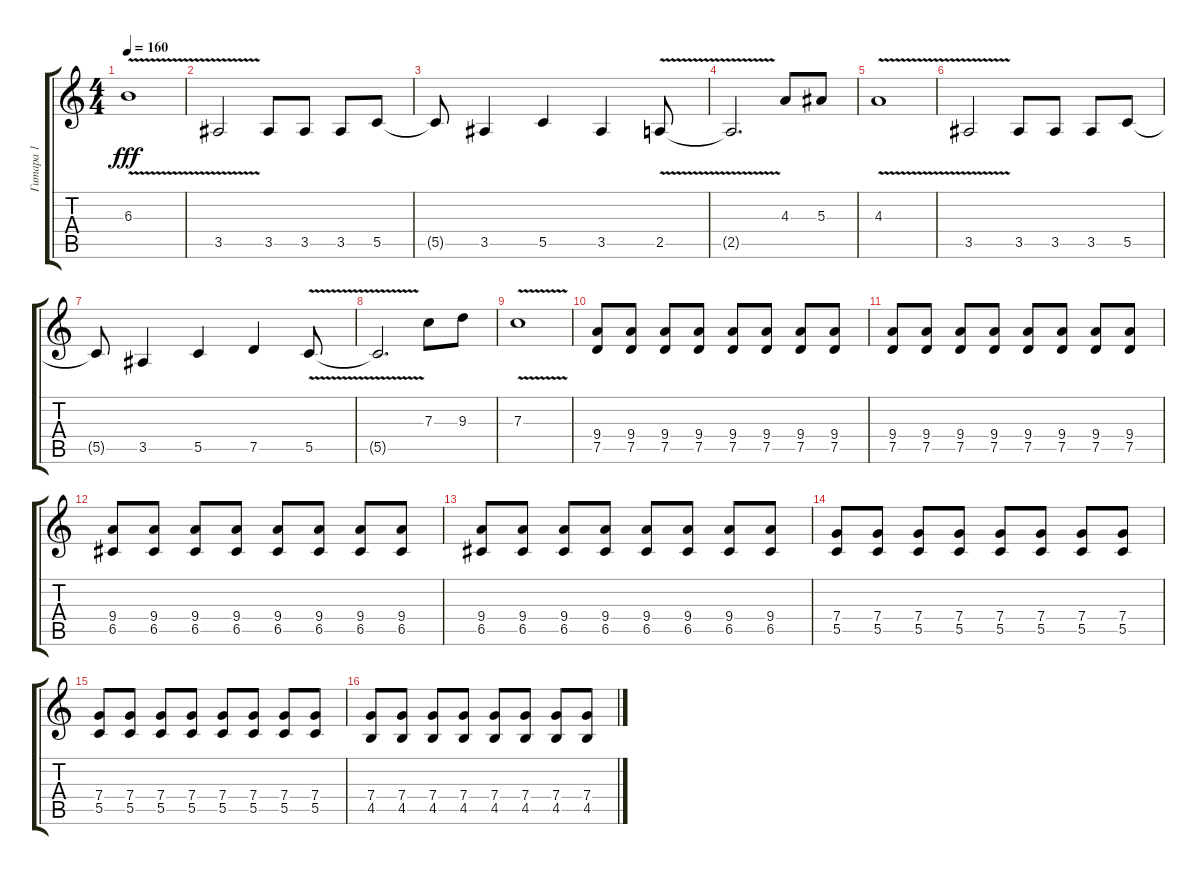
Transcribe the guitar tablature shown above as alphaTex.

\track ("Гитара 1" "Гитара 1") {instrument overdrivenguitar}
\staff {score tabs}
\tuning (D4 A3 F3 C3 G2 D2) {hide}
\ts (4 4)
\tempo 160
\clef g2
\ks c
6.3{v}.1{dy fff} |
3.5{v}.2 3.5.8 3.5.8 3.5.8 5.5.8 |
5.5{t}.8 3.5.4 5.5.4 3.5.4 2.5{v}.8 |
2.5{t}.2{d} 4.3.8 5.3.8 |
4.3{v}.1 |
3.5{v}.2 3.5.8 3.5.8 3.5.8 5.5.8 |
5.5{t}.8 3.5.4 5.5.4 7.5.4 5.5{v}.8 |
5.5{t}.2{d} 7.3.8 9.3.8 |
7.3{v}.1 |
(9.4 7.5).8 (9.4 7.5).8 (9.4 7.5).8 (9.4 7.5).8 (9.4 7.5).8 (9.4 7.5).8 (9.4 7.5).8 (9.4 7.5).8 |
(9.4 7.5).8 (9.4 7.5).8 (9.4 7.5).8 (9.4 7.5).8 (9.4 7.5).8 (9.4 7.5).8 (9.4 7.5).8 (9.4 7.5).8 |
(9.4 6.5).8 (9.4 6.5).8 (9.4 6.5).8 (9.4 6.5).8 (9.4 6.5).8 (9.4 6.5).8 (9.4 6.5).8 (9.4 6.5).8 |
(9.4 6.5).8 (9.4 6.5).8 (9.4 6.5).8 (9.4 6.5).8 (9.4 6.5).8 (9.4 6.5).8 (9.4 6.5).8 (9.4 6.5).8 |
(7.4 5.5).8 (7.4 5.5).8 (7.4 5.5).8 (7.4 5.5).8 (7.4 5.5).8 (7.4 5.5).8 (7.4 5.5).8 (7.4 5.5).8 |
(7.4 5.5).8 (7.4 5.5).8 (7.4 5.5).8 (7.4 5.5).8 (7.4 5.5).8 (7.4 5.5).8 (7.4 5.5).8 (7.4 5.5).8 |
(7.4 4.5).8 (7.4 4.5).8 (7.4 4.5).8 (7.4 4.5).8 (7.4 4.5).8 (7.4 4.5).8 (7.4 4.5).8 (7.4 4.5).8
